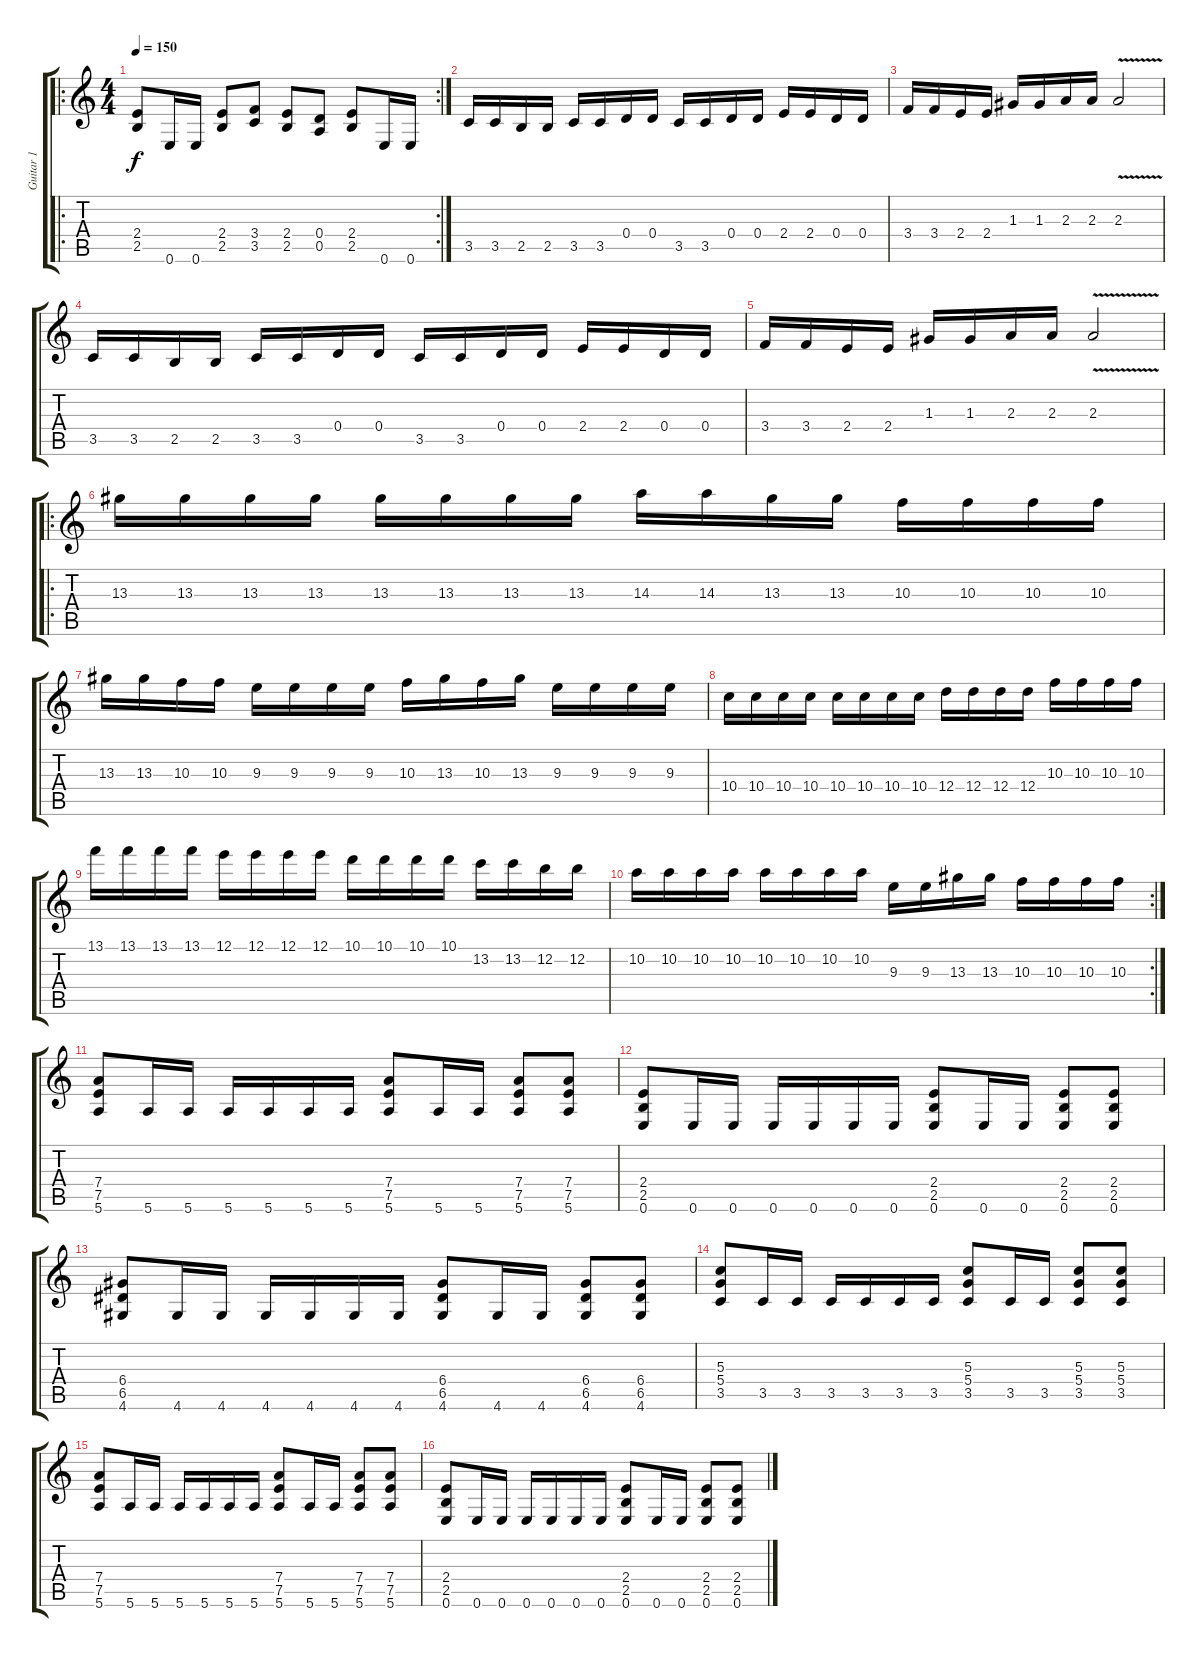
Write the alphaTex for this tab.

\track ("Guitar 1" "Guitar 1") {instrument distortionguitar}
\staff {score tabs}
\tuning (E4 B3 G3 D3 A2 E2) {hide}
\ro
\rc 2
\ts (4 4)
\tempo 150
\clef g2
\ks aminor
(2.4 2.5).8{dy f} 0.6.16 0.6.16 (2.4 2.5).8 (3.4 3.5).8 (2.4 2.5).8 (0.4 0.5).8 (2.4 2.5).8 0.6.16 0.6.16 |
3.5.16 3.5.16 2.5.16 2.5.16 3.5.16 3.5.16 0.4.16 0.4.16 3.5.16 3.5.16 0.4.16 0.4.16 2.4.16 2.4.16 0.4.16 0.4.16 |
3.4.16 3.4.16 2.4.16 2.4.16 1.3.16 1.3.16 2.3.16 2.3.16 2.3{v}.2 |
3.5.16 3.5.16 2.5.16 2.5.16 3.5.16 3.5.16 0.4.16 0.4.16 3.5.16 3.5.16 0.4.16 0.4.16 2.4.16 2.4.16 0.4.16 0.4.16 |
3.4.16 3.4.16 2.4.16 2.4.16 1.3.16 1.3.16 2.3.16 2.3.16 2.3{v}.2 |
\ro
13.3.16 13.3.16 13.3.16 13.3.16 13.3.16 13.3.16 13.3.16 13.3.16 14.3.16 14.3.16 13.3.16 13.3.16 10.3.16 10.3.16 10.3.16 10.3.16 |
13.3.16 13.3.16 10.3.16 10.3.16 9.3.16 9.3.16 9.3.16 9.3.16 10.3.16 13.3.16 10.3.16 13.3.16 9.3.16 9.3.16 9.3.16 9.3.16 |
10.4.16 10.4.16 10.4.16 10.4.16 10.4.16 10.4.16 10.4.16 10.4.16 12.4.16 12.4.16 12.4.16 12.4.16 10.3.16 10.3.16 10.3.16 10.3.16 |
13.1.16 13.1.16 13.1.16 13.1.16 12.1.16 12.1.16 12.1.16 12.1.16 10.1.16 10.1.16 10.1.16 10.1.16 13.2.16 13.2.16 12.2.16 12.2.16 |
\rc 2
10.2.16 10.2.16 10.2.16 10.2.16 10.2.16 10.2.16 10.2.16 10.2.16 9.3.16 9.3.16 13.3.16 13.3.16 10.3.16 10.3.16 10.3.16 10.3.16 |
(7.4 7.5 5.6).8 5.6.16 5.6.16 5.6.16 5.6.16 5.6.16 5.6.16 (7.4 7.5 5.6).8 5.6.16 5.6.16 (7.4 7.5 5.6).8 (7.4 7.5 5.6).8 |
(2.4 2.5 0.6).8 0.6.16 0.6.16 0.6.16 0.6.16 0.6.16 0.6.16 (2.4 2.5 0.6).8 0.6.16 0.6.16 (2.4 2.5 0.6).8 (2.4 2.5 0.6).8 |
(6.4 6.5 4.6).8 4.6.16 4.6.16 4.6.16 4.6.16 4.6.16 4.6.16 (6.4 6.5 4.6).8 4.6.16 4.6.16 (6.4 6.5 4.6).8 (6.4 6.5 4.6).8 |
(5.3 5.4 3.5).8 3.5.16 3.5.16 3.5.16 3.5.16 3.5.16 3.5.16 (5.3 5.4 3.5).8 3.5.16 3.5.16 (5.3 5.4 3.5).8 (5.3 5.4 3.5).8 |
(7.4 7.5 5.6).8 5.6.16 5.6.16 5.6.16 5.6.16 5.6.16 5.6.16 (7.4 7.5 5.6).8 5.6.16 5.6.16 (7.4 7.5 5.6).8 (7.4 7.5 5.6).8 |
(2.4 2.5 0.6).8 0.6.16 0.6.16 0.6.16 0.6.16 0.6.16 0.6.16 (2.4 2.5 0.6).8 0.6.16 0.6.16 (2.4 2.5 0.6).8 (2.4 2.5 0.6).8
